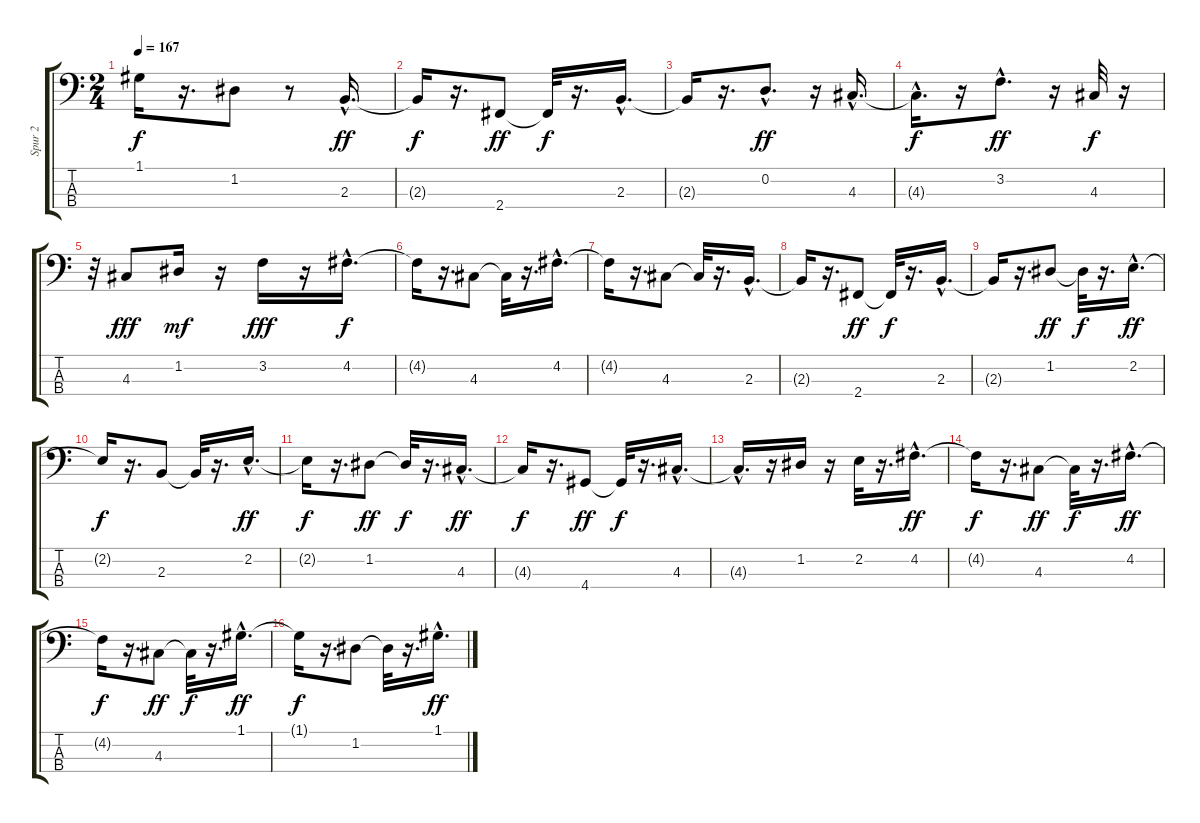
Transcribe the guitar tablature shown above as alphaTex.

\track ("Spur 2" "Spur 2") {instrument electricbassfinger}
\staff {score tabs}
\tuning (G2 D2 A1 E1) {hide}
\ts (2 4)
\tempo 167
\clef f4
\ks c
1.1{t}.16{dy f} r.16{d} 1.2.8 r.8 2.3{hac}.16{d dy ff} |
2.3{t}.16{dy f} r.16{d} 2.4.8{dy ff} 2.4{t}.32{dy f} r.16{d} 2.3{hac}.16{d} |
2.3{t}.16 r.16{d} 0.2{hac}.8{d dy ff} r.16 4.3{hac}.16{d} |
4.3{hac t}.16{d dy f} r.16 3.2{hac}.8{d dy ff} r.16 4.3.32{dy f} r.16 |
r.32 4.3.8{dy fff} 1.2.16{dy mf} r.16 3.2.16{dy fff} r.16 4.2{hac}.16{d dy f} |
4.2{t}.16 r.16{d} 4.3.8 4.3{t}.32 r.16{d} 4.2{hac}.16{d} |
4.2{t}.16 r.16{d} 4.3.8 4.3{t}.32 r.16{d} 2.3{hac}.16{d} |
2.3{t}.16 r.16{d} 2.4.8{dy ff} 2.4{t}.32{dy f} r.16{d} 2.3{hac}.16{d} |
2.3{t}.16 r.16{d} 1.2.8{dy ff} 1.2{t}.32{dy f} r.16{d} 2.2{hac}.16{d dy ff} |
2.2{t}.16{dy f} r.16{d} 2.3.8 2.3{t}.32 r.16{d} 2.2{hac}.16{d dy ff} |
2.2{t}.16{dy f} r.16{d} 1.2.8{dy ff} 1.2{t}.32{dy f} r.16{d} 4.3{hac}.16{d dy ff} |
4.3{t}.16{dy f} r.16{d} 4.4.8{dy ff} 4.4{t}.32{dy f} r.16{d} 4.3{hac}.16{d} |
4.3{hac t}.16{d} r.16 1.2.16 r.16 2.2.32 r.16{d} 4.2{hac}.16{d dy ff} |
4.2{t}.16{dy f} r.16{d} 4.3.8{dy ff} 4.3{t}.32{dy f} r.16{d} 4.2{hac}.16{d dy ff} |
4.2{t}.16{dy f} r.16{d} 4.3.8{dy ff} 4.3{t}.32{dy f} r.16{d} 1.1{hac}.16{d dy ff} |
1.1{t}.16{dy f} r.16{d} 1.2.8 1.2{t}.32 r.16{d} 1.1{hac}.16{d dy ff}
